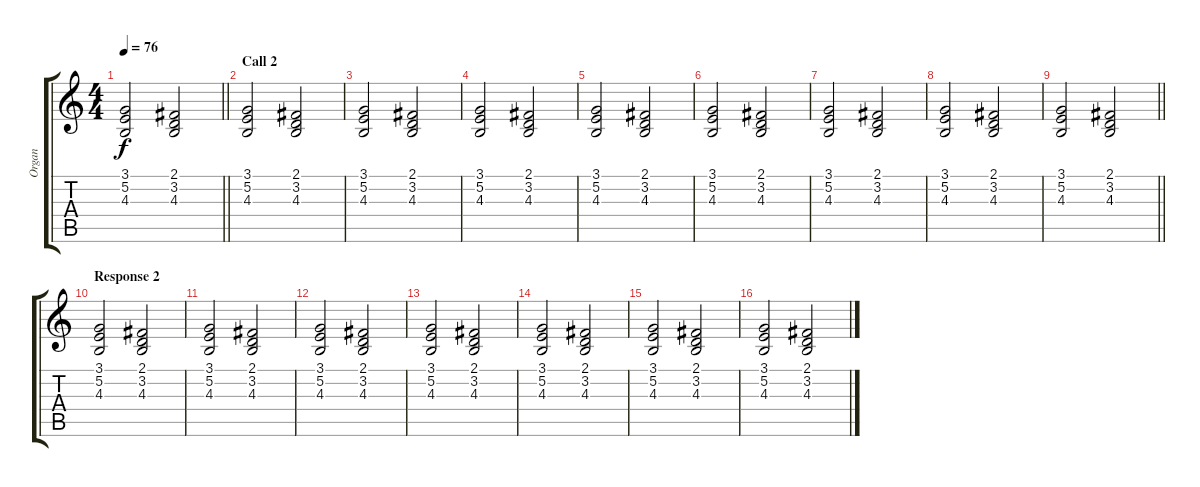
\track ("Organ" "Organ") {instrument reedorgan}
\staff {score tabs}
\tuning (E4 B3 G3 D3 A2 E2) {hide}
\ts (4 4)
\tempo 76
\clef g2
\barLineRight lightlight
\ks c
(3.1 5.2 4.3).2{dy f} (2.1 3.2 4.3).2 |
\section ("" "Call 2")
(3.1 5.2 4.3).2 (2.1 3.2 4.3).2 |
(3.1 5.2 4.3).2 (2.1 3.2 4.3).2 |
(3.1 5.2 4.3).2 (2.1 3.2 4.3).2 |
(3.1 5.2 4.3).2 (2.1 3.2 4.3).2 |
(3.1 5.2 4.3).2 (2.1 3.2 4.3).2 |
(3.1 5.2 4.3).2 (2.1 3.2 4.3).2 |
(3.1 5.2 4.3).2 (2.1 3.2 4.3).2 |
\barLineRight lightlight
(3.1 5.2 4.3).2 (2.1 3.2 4.3).2 |
\section ("" "Response 2")
(3.1 5.2 4.3).2 (2.1 3.2 4.3).2 |
(3.1 5.2 4.3).2 (2.1 3.2 4.3).2 |
(3.1 5.2 4.3).2 (2.1 3.2 4.3).2 |
(3.1 5.2 4.3).2 (2.1 3.2 4.3).2 |
(3.1 5.2 4.3).2 (2.1 3.2 4.3).2 |
(3.1 5.2 4.3).2 (2.1 3.2 4.3).2 |
(3.1 5.2 4.3).2 (2.1 3.2 4.3).2
